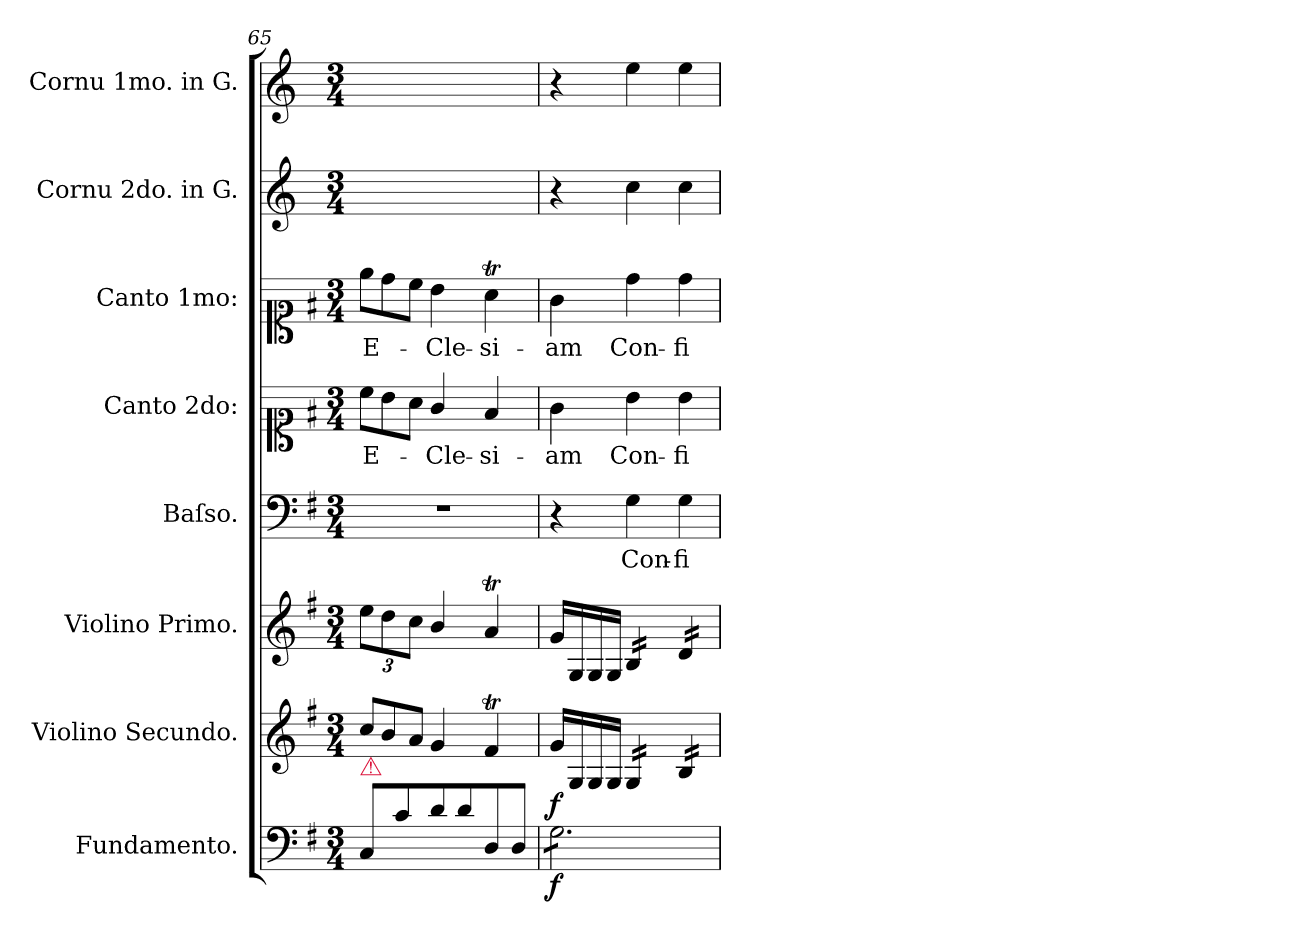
**kern	**dynam	**kern	**dynam	**kern	**kern	**text	**kern	**text	**kern	**text	**kern	**kern
*part8	*part8	*part7	*part7	*part6	*part5	*part5	*part4	*part4	*part3	*part3	*part2	*part1
*staff8	*staff8	*staff7	*staff7	*staff6	*staff5	*staff5	*staff4	*staff4	*staff3	*staff3	*staff2	*staff1
*I"Fundamento.	*	*I"Violino Secundo.	*	*I"Violino Primo.	*I"Baſso.	*	*I"Canto 2do:	*	*I"Canto 1mo:	*	*I"Cornu 2do. in G.	*I"Cornu 1mo. in G.
*	*	*I'vl 2	*	*I'vl 1	*I'B	*	*	*	*	*	*I'cor 2 in G	*I'cor 1 in G
*clefF4	*	*clefG2	*	*clefG2	*clefF4	*	*clefC1	*	*clefC1	*	*clefG2	*clefG2
*	*	*	*	*	*	*	*	*	*	*	*ITrd3c5	*ITrd3c5
*k[f#]	*	*k[f#]	*	*k[f#]	*k[f#]	*	*k[f#]	*	*k[f#]	*	*k[f#]	*k[f#]
*G:	*	*G:	*	*G:	*G:	*	*G:	*	*G:	*	*G:	*G:
*M3/4	*	*M3/4	*	*M3/4	*M3/4	*	*M3/4	*	*M3/4	*	*M3/4	*M3/4
*	*	*Xtuplet	*	*	*	*	*Xtuplet	*	*Xtuplet	*	*	*
=65	=65	=65	=65	=65	=65	=65	=65	=65	=65	=65	=65	=65
!LO:TX:a:color=crimson:t=⚠	!	!	!	!	!	!	!	!	!	!	!	!
8C/L	.	12cc/L	.	12ee\L	2.r	.	12cc\L	E-	12ee\L	E-	2.ryy	2.ryy
.	.	12b/	.	12dd\	.	.	12b\	.	12dd\	.	.	.
8c\	.	.	.	.	.	.	.	.	.	.	.	.
.	.	12a/J	.	12cc\J	.	.	12a\J	.	12cc\J	.	.	.
8d\	.	4g/	.	4b/	.	.	4g/	-Cle-	4b\	-Cle-	.	.
8d\	.	.	.	.	.	.	.	.	.	.	.	.
8D/	.	4f#t/	.	4aT/	.	.	4f#/	-si-	4aT\	-si-	.	.
8D/J	.	.	.	.	.	.	.	.	.	.	.	.
=66	=66	=66	=66	=66	=66	=66	=66	=66	=66	=66	=66	=66
*tremolo	*	*	*	*	*	*	*	*	*	*	*	*
8G\L	f	16g/LL	f	16g/LL	4r	.	4g\	-am	4g\	-am	4r	4r
.	.	16G/	.	16G/	.	.	.	.	.	.	.	.
8G\	.	16G/	.	16G/	.	.	.	.	.	.	.	.
.	.	16G/JJ	.	16G/JJ	.	.	.	.	.	.	.	.
*	*	*tremolo	*	*	*	*	*	*	*	*	*	*
*	*	*	*	*tremolo	*	*	*	*	*	*	*	*
8G\	.	16G/LL	.	16B/LL	4G\	Con-	4b\	Con-	4dd\	Con-	4g\	4b\
.	.	16G/	.	16B/	.	.	.	.	.	.	.	.
8G\	.	16G/	.	16B/	.	.	.	.	.	.	.	.
.	.	16G/JJ	.	16B/JJ	.	.	.	.	.	.	.	.
8G\	.	16B/LL	.	16d/LL	4G\	-fi-	4b\	-fi-	4dd\	-fi-	4g\	4b\
.	.	16B/	.	16d/	.	.	.	.	.	.	.	.
8G\J	.	16B/	.	16d/	.	.	.	.	.	.	.	.
*Xtremolo	*	*	*	*	*	*	*	*	*	*	*	*
.	.	16B/JJ	.	16d/JJ	.	.	.	.	.	.	.	.
*	*	*	*	*Xtremolo	*	*	*	*	*	*	*	*
*	*	*Xtremolo	*	*	*	*	*	*	*	*	*	*
=	=	=	=	=	=	=	=	=	=	=	=	=
*-	*-	*-	*-	*-	*-	*-	*-	*-	*-	*-	*-	*-
